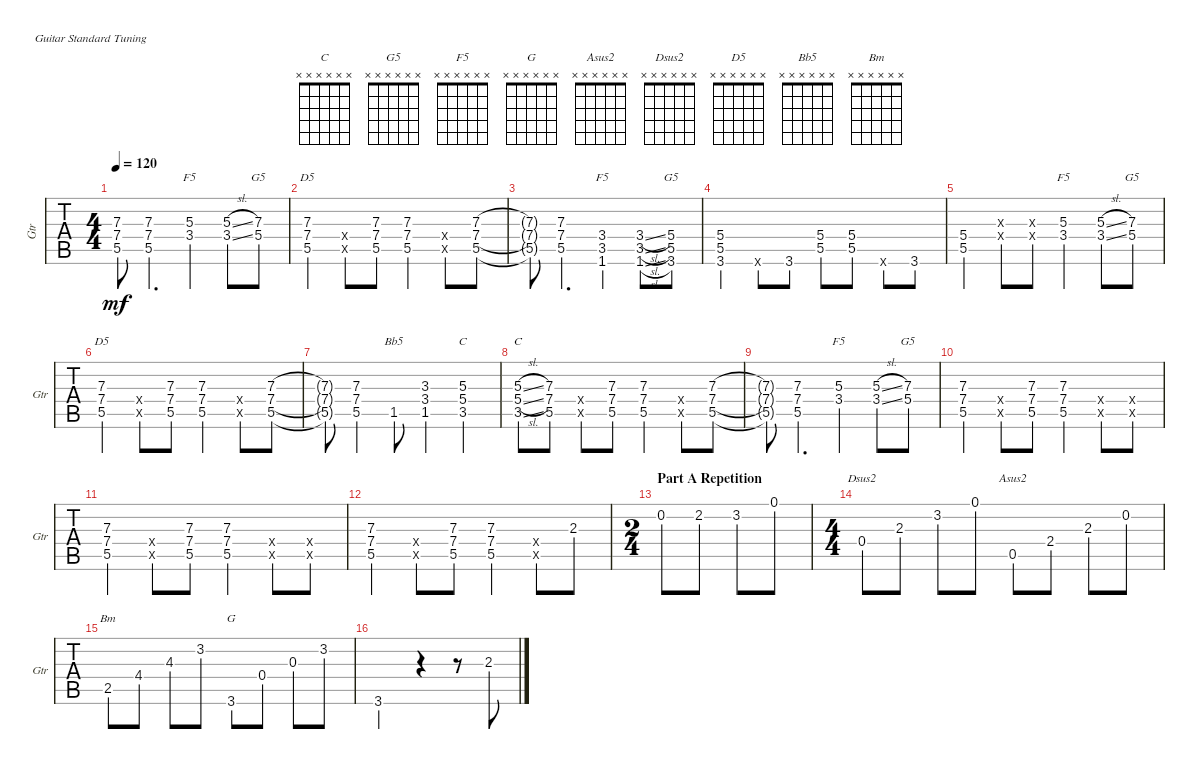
\defaultSystemsLayout 4
\bracketExtendMode groupsimilarinstruments
\singleTrackTrackNamePolicy allsystems
\multiTrackTrackNamePolicy allsystems
\otherSystemsTrackNameOrientation horizontal
\track ("Gtr" "Gtr") {instrument acousticguitarsteel}
\staff {tabs}
\tuning (E4 B3 G3 D3 A2 E2)
\chord ("C" x x x x x x)
\chord ("G5" x x x x x x)
\chord ("F5" x x x x x x)
\chord ("G" x x x x x x)
\chord ("Asus2" x x x x x x)
\chord ("Dsus2" x x x x x x)
\chord ("D5" x x x x x x)
\chord ("Bb5" x x x x x x)
\chord ("Bm" x x x x x x)
\ts (4 4)
\tempo 120
\clef g2
\ks c
(7.3{t} 7.4{t} 5.5{t}).8{dy mf} (7.3 7.4 5.5).4{d} (3.4 5.3).4{ch "F5"} (5.3{sl} 3.4{sl}).8 (7.3 5.4).8{ch "G5"} |
(7.3 7.4 5.5).4{ch "D5"} (0.5{x} 0.4{x}).8 (7.3 7.4 5.5).8 (5.5 7.4 7.3).4 (0.5{x} 0.4{x}).8 (7.3 7.4 5.5).8 |
(7.3{t} 7.4{t} 5.5{t}).8 (7.3 7.4 5.5).4{d} (3.5 3.4 1.6).4{ch "F5"} (3.4{sl} 3.5{sl} 1.6{sl}).8 (5.4 5.5 3.6).8{ch "G5"} |
(5.4 5.5 3.6).4 0.6{x}.8 3.6.8 (5.5 5.4).8 (5.4 5.5).8 0.6{x}.8 3.6.8 |
(5.4 5.5).4 (7.3{x} 7.4{x}).8 (3.4{x} 5.3{x}).8 (5.3 3.4).4{ch "F5"} (5.3{sl} 3.4{sl}).8 (7.3 5.4).8{ch "G5"} |
(7.3 7.4 5.5).4{ch "D5"} (0.5{x} 0.4{x}).8 (7.3 7.4 5.5).8 (5.5 7.4 7.3).4 (0.5{x} 0.4{x}).8 (7.3 7.4 5.5).8 |
(7.3{t} 7.4{t} 5.5{t}).8 (7.3 7.4 5.5).4 1.5.8{ch "Bb5"} (1.5 3.4 3.3).4 (5.3 5.4 3.5).4{ch "C"} |
(5.3{sl} 5.4{sl} 3.5{sl}).8{ch "C"} (7.3 7.4 5.5).8 (0.5{x} 0.4{x}).8 (7.3 7.4 5.5).8 (5.5 7.4 7.3).4 (0.5{x} 0.4{x}).8 (7.3 7.4 5.5).8 |
(7.3{t} 7.4{t} 5.5{t}).8 (7.3 7.4 5.5).4{d} (3.4 5.3).4{ch "F5"} (5.3{sl} 3.4{sl}).8 (7.3 5.4).8{ch "G5"} |
(7.3 7.4 5.5).4 (0.5{x} 0.4{x}).8 (7.3 7.4 5.5).8 (5.5 7.4 7.3).4 (0.5{x} 0.4{x}).8 (7.4{x} 5.5{x}).8 |
(7.3 7.4 5.5).4 (0.5{x} 0.4{x}).8 (7.3 7.4 5.5).8 (5.5 7.4 7.3).4 (0.5{x} 0.4{x}).8 (7.4{x} 5.5{x}).8 |
(7.3 7.4 5.5).4 (0.5{x} 0.4{x}).8 (7.3 7.4 5.5).8 (5.5 7.4 7.3).4 (0.5{x} 0.4{x}).8 2.3.8 |
\ts (2 4)
\section ("" "Part A Repetition")
0.2.8 2.2.8 3.2.8 0.1.8 |
\ts (4 4)
0.4.8{ch "Dsus2"} 2.3.8 3.2.8 0.1.8 0.5.8{ch "Asus2"} 2.4.8 2.3.8 0.2.8 |
2.5.8{ch "Bm"} 4.4.8 4.3.8 3.2.8 3.6.8{ch "G"} 0.4.8 0.3.8 3.2.8 |
3.6.2 r.4 r.8 2.3.8
